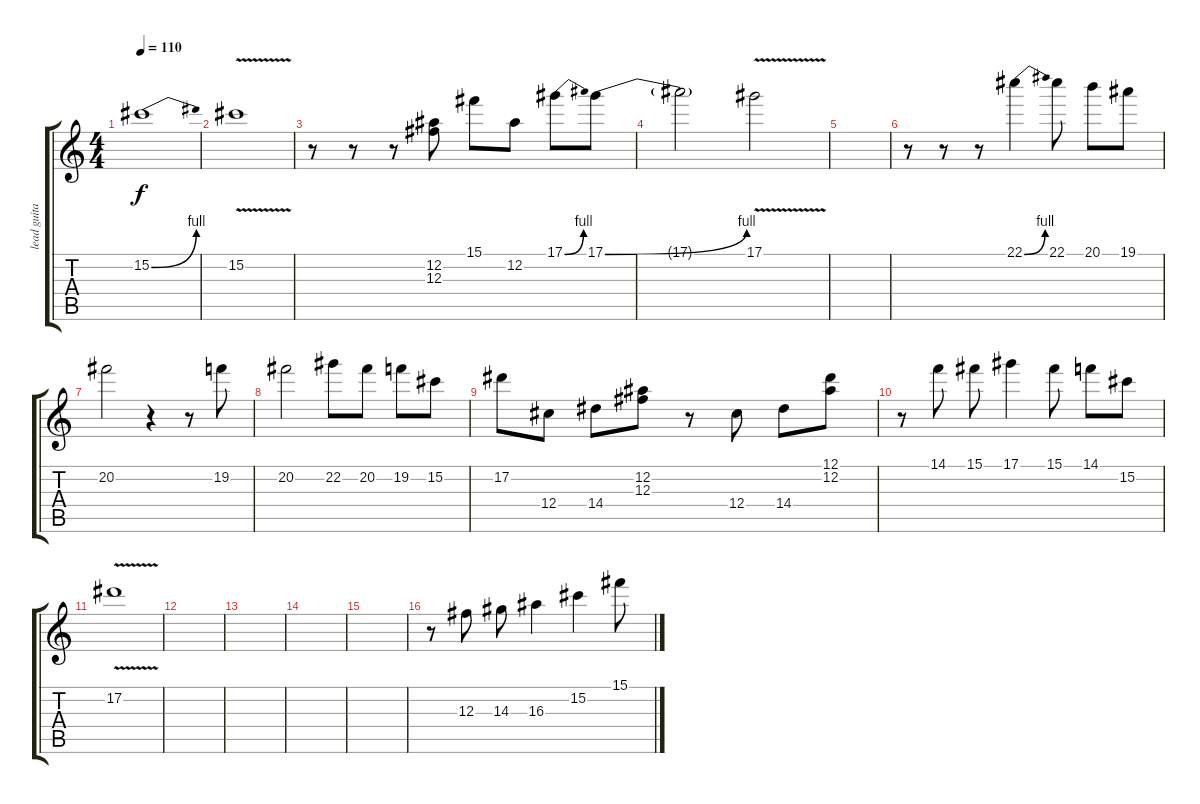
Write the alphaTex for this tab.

\track ("lead guitar" "lead guita") {instrument overdrivenguitar}
\staff {score tabs}
\tuning (Eb4 Bb3 Gb3 Db3 Ab2 Eb2) {hide}
\ts (4 4)
\tempo 110
\clef g2
\ks c
15.2{be (bend 0 0 60 4)}.1{dy f} |
15.2{v}.1 |
r.8 r.8 r.8 (12.2 12.3).8 15.1.8 12.2.8 17.1{be (bend 0 0 60 4)}.8 17.1{be (bend 0 0 60 4)}.8 |
17.1{t}.2 17.1{v}.2 |
|
r.8 r.8 r.8 22.1{be (bend 0 0 60 4)}.4 22.1.8 20.1.8 19.1.8 |
20.2.2 r.4 r.8 19.2.8 |
20.2.2 22.2.8 20.2.8 19.2.8 15.2.8 |
17.2.8 12.4.8 14.4.8 (12.2 12.3).8 r.8 12.4.8 14.4.8 (12.1 12.2).8 |
r.8 14.1.8 15.1.8 17.1.4 15.1.8 14.1.8 15.2.8 |
17.2{v}.1 |
|
|
|
|
r.8 12.3.8 14.3.8 16.3.4 15.2.4 15.1.8
